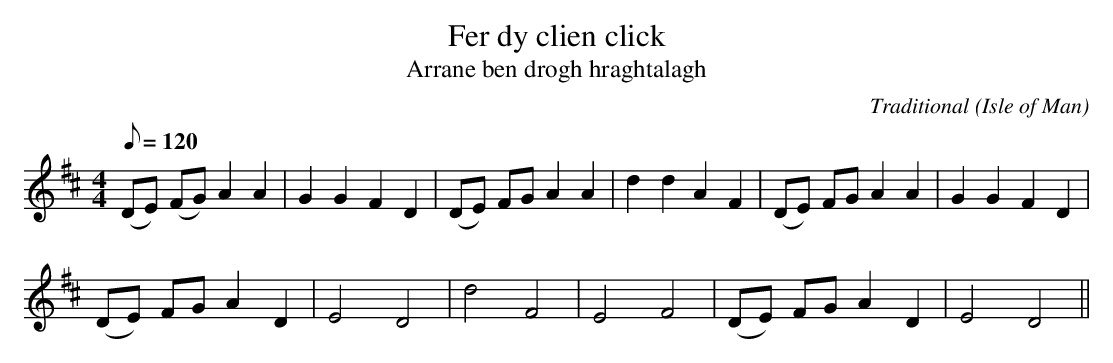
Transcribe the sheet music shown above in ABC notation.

X:1
T:Fer dy clien click
T:Arrane ben drogh hraghtalagh
C:Traditional
O:Isle of Man
M:4/4
L:1/8
Q:120
K:D
(DE) (FG) A2 A2|G2 G2 F2 D2|(DE) FG A2 A2|d2 d2 A2 F2|(DE) FG A2 A2|G2 G2 F2 D2|
(DE) FG A2 D2|E4 D4|d4 F4|E4 F4|(DE) FG A2 D2|E4 D4||
